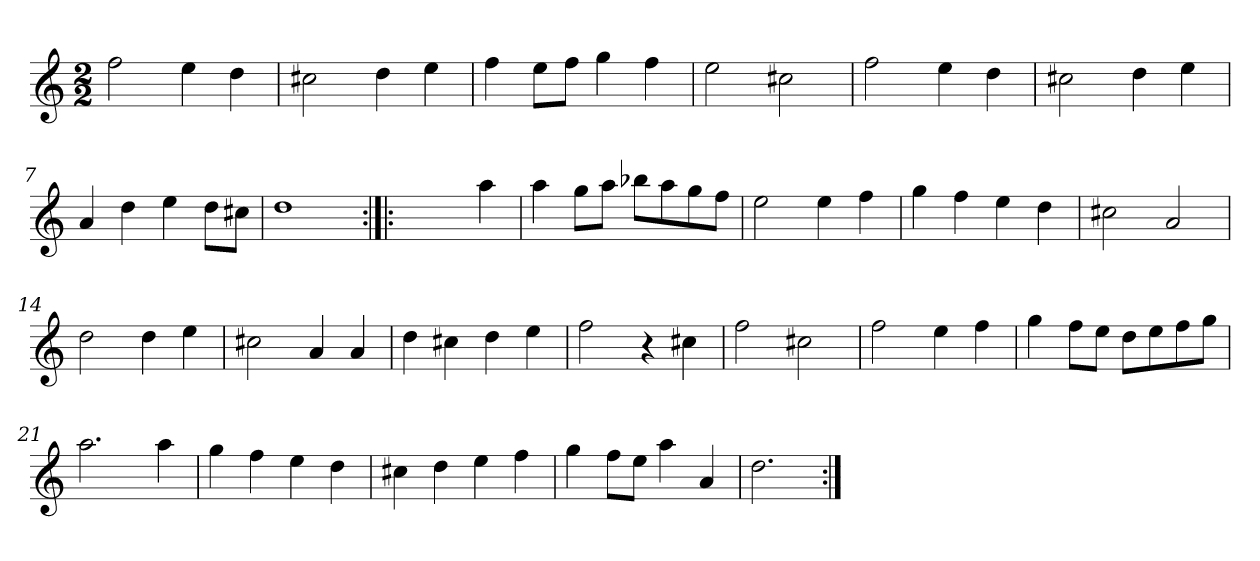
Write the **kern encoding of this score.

**kern
*part1
*staff1
*clefG2
*k[]
*C:
*M2/2
*MM120
=1
2ff
4ee
4dd
=2
2cc#X
4dd
4ee
=3
4ff
8ee\L
8ff\J
4gg
4ff
=4
2ee
2cc#X
=5
2ff
4ee
4dd
=6
2cc#X
4dd
4ee
=7
4a
4dd
4ee
8dd\L
8cc#X\J
=8
1dd
=9:|!|:
2.ryy
4aa
=10
4aa
8gg\L
8aa\J
8bb-X\L
8aa\
8gg\
8ff\J
=11
2ee
4ee
4ff
=12
4gg
4ff
4ee
4dd
=13
2cc#X
2a
=14
2dd
4dd
4ee
=15
2cc#X
4a
4a
=16
4dd
4cc#X
4dd
4ee
=17
2ff
4r
4cc#X
=18
2ff
2cc#X
=19
2ff
4ee
4ff
=20
4gg
8ff\L
8ee\J
8dd\L
8ee\
8ff\
8gg\J
=21
2.aa
4aa
=22
4gg
4ff
4ee
4dd
=23
4cc#X
4dd
4ee
4ff
=24
4gg
8ff\L
8ee\J
4aa
4a
=25
2.dd
=:|!
*-
